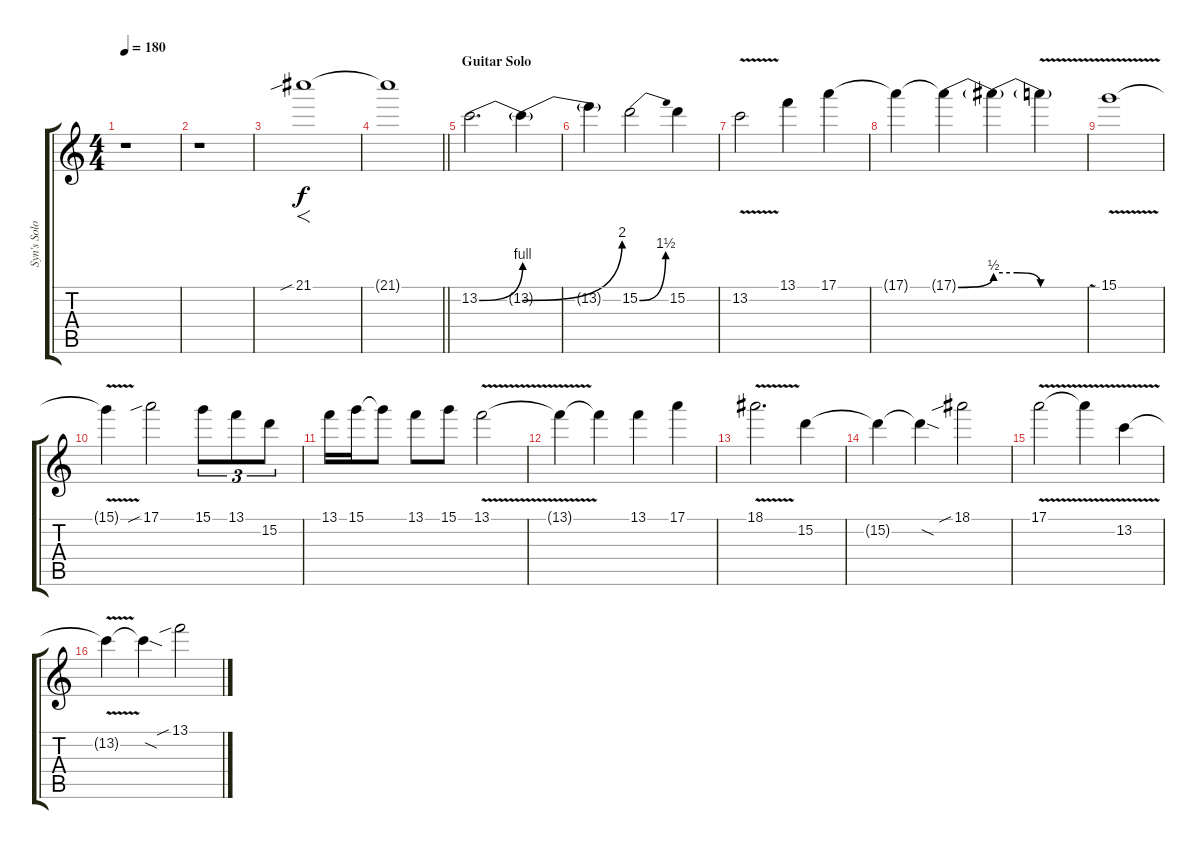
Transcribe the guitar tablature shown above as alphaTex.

\track ("Syn's Solo" "Syn's Solo") {instrument overdrivenguitar}
\staff {score tabs}
\tuning (E4 B3 G3 D3 A2 D2) {hide}
\ts (4 4)
\tempo 180
\clef g2
\ks c
r.1{dy f} |
r.1 |
21.1{sib}.1{f} |
\barLineRight lightlight
21.1{t}.1 |
\section ("" "Guitar Solo")
13.2{be (bend 0 0 60 4)}.2{d instrument overdrivenguitar} 13.2{be (bend 0 0 60 8) t}.4 |
13.2{t}.4 15.2{be (bend 0 0 60 6)}.2 15.2.4 |
13.2{v}.2 13.1.4 17.1.4 |
17.1{t}.4 17.1{be (bend 0 0 60 2) t}.4 17.1{be (custom 0 2 15 2 30 0 60 0) t}.4 17.1{v t}.4 |
15.1{v}.1 |
15.1{t}.4 17.1{sib}.2 15.1.8{tu (3 2)} 13.1.8{tu (3 2)} 15.2.8{tu (3 2)} |
13.1.16 15.1.16 15.1{t}.8 13.1.8 15.1.8 13.1{v}.2 |
13.1{t}.4 13.1{t}.4 13.1.4 17.1.4 |
18.1{v}.2{d} 15.2.4 |
15.2{t}.4 15.2{sod t}.4 18.1{sib}.2 |
17.1{v}.2 17.1{t}.4 13.2{v}.4 |
13.2{t}.4 13.2{sod t}.4 13.1{sib ss}.2
